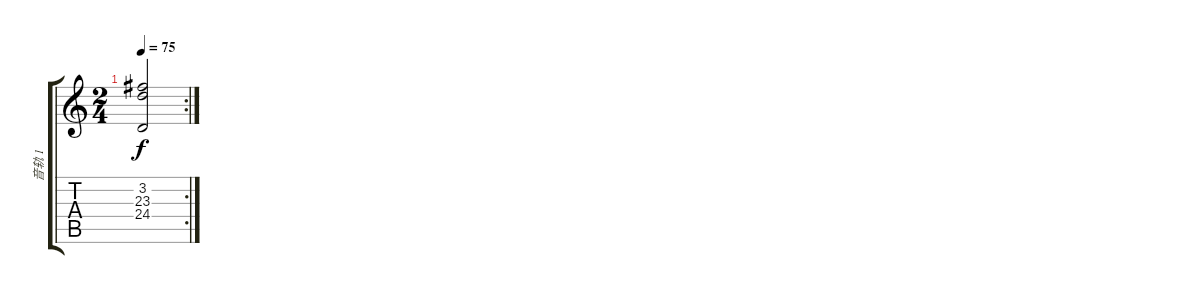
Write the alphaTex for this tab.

\track ("音轨 1" "音轨 1") {instrument vibraphone}
\staff {score tabs}
\tuning (E4 B3 G3 D3 A2 E2) {hide}
\rc 2
\ts (2 4)
\tempo 75
\clef g2
\ks c
(3.2 23.3 24.4).2{dy f}
